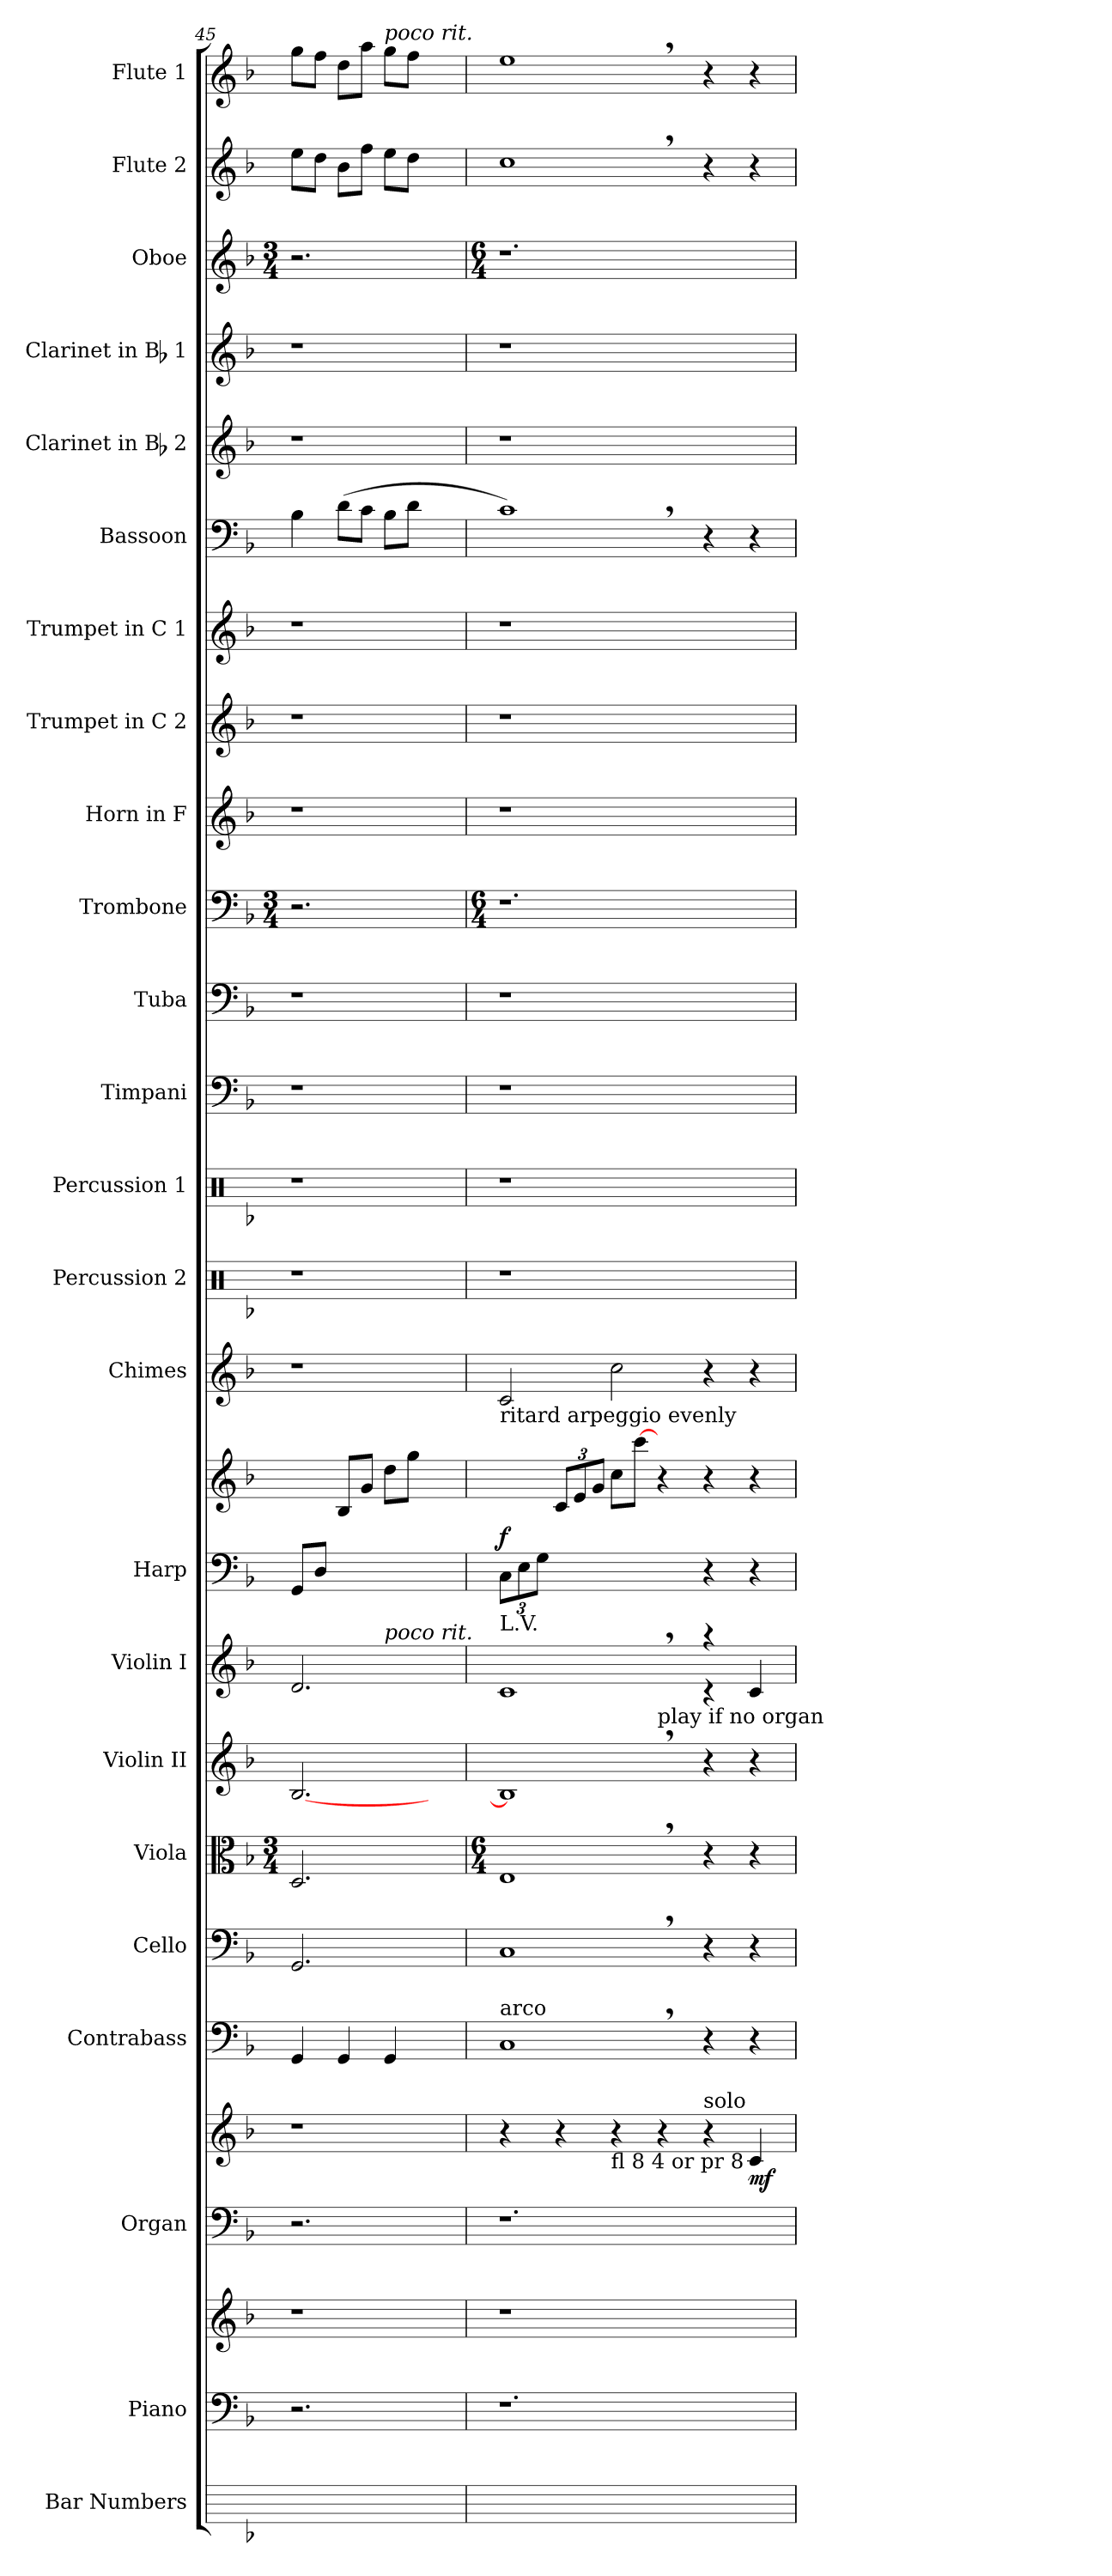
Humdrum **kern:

**kern	**kern	**kern	**kern	**kern	**dynam	**kern	**kern	**kern	**kern	**kern	**kern	**kern	**dynam	**kern	**kern	**kern	**kern	**kern	**kern	**kern	**kern	**kern	**kern	**kern	**kern	**kern	**kern	**kern
*part24	*part23	*part23	*part22	*part22	*part22	*part21	*part20	*part19	*part18	*part17	*part16	*part16	*part16	*part15	*part14	*part13	*part12	*part11	*part10	*part9	*part8	*part7	*part6	*part5	*part4	*part3	*part2	*part1
*staff27	*staff26	*staff25	*staff24	*staff23	*staff23/24	*staff22	*staff21	*staff20	*staff19	*staff18	*staff17	*staff16	*staff16/17	*staff15	*staff14	*staff13	*staff12	*staff11	*staff10	*staff9	*staff8	*staff7	*staff6	*staff5	*staff4	*staff3	*staff2	*staff1
*I"Bar Numbers	*I"Piano	*	*I"Organ	*	*	*I"Contrabass	*I"Cello	*I"Viola	*I"Violin II	*I"Violin I	*I"Harp	*	*	*I"Chimes	*I"Percussion 2	*I"Percussion 1	*I"Timpani	*I"Tuba	*I"Trombone	*I"Horn in F	*I"Trumpet in C 2	*I"Trumpet in C 1	*I"Bassoon	*I"Clarinet in Bb 2	*I"Clarinet in Bb 1	*I"Oboe	*I"Flute 2	*I"Flute 1
*	*I'Pno.	*	*I'Org.	*	*	*I'Cb.	*	*I'Vla.	*I'Vln. II	*I'Vln. I	*I'Hp.	*	*	*I'Chm.	*I'Perc. 2	*I'Perc. 1	*I'Timp.	*I'Tuba	*I'Tbn.	*	*I'Tpt 2	*I'Tpt 1	*I'Bsn.	*I'Cl 2	*I'Cl 1	*I'Ob.	*I'Fl 2	*I'Fl 1
*	*clefF4	*clefG2	*clefF4	*clefG2	*	*clefF4	*clefF4	*clefC3	*clefG2	*clefG2	*clefF4	*clefG2	*	*clefG2	*clefX	*clefX	*clefF4	*clefF4	*clefF4	*clefG2	*clefG2	*clefG2	*clefF4	*clefG2	*clefG2	*clefG2	*clefG2	*clefG2
*	*	*	*	*	*	*ITrd7c12	*	*	*	*	*	*	*	*	*	*	*	*	*	*	*	*	*	*	*	*	*	*
*k[b-]	*k[b-]	*k[b-]	*k[b-]	*k[b-]	*	*k[b-]	*k[b-]	*k[b-]	*k[b-]	*k[b-]	*k[b-]	*k[b-]	*	*k[b-]	*k[b-]	*k[b-]	*k[b-]	*k[b-]	*k[b-]	*k[b-]	*k[b-]	*k[b-]	*k[b-]	*k[b-]	*k[b-]	*k[b-]	*k[b-]	*k[b-]
*F:	*F:	*F:	*F:	*F:	*	*F:	*F:	*F:	*F:	*F:	*F:	*F:	*	*F:	*F:	*F:	*F:	*F:	*F:	*F:	*F:	*F:	*F:	*F:	*F:	*F:	*F:	*F:
*	*	*	*	*	*	*	*	*M3/4	*	*	*	*	*	*	*	*	*	*	*M3/4	*	*	*	*	*	*	*M3/4	*	*
=45	=45	=45	=45	=45	=45	=45	=45	=45	=45	=45	=45	=45	=45	=45	=45	=45	=45	=45	=45	=45	=45	=45	=45	=45	=45	=45	=45	=45
*	*	*	*	*	*	*	*	*	*	*^	*	*	*	*	*	*	*	*	*	*	*	*	*	*	*	*	*	*
1ryy	2.r	1r	2.r	1r	.	4GGG/	2.GG/	2.D/	[2.B-/	2.d/	2ryy	8GG/L	4ryy	.	1r	1r	1r	1r	1r	2.r	1r	1r	1r	4B-\	1r	1r	2.r	8ee\L	8gg\L
.	.	.	.	.	.	.	.	.	.	.	.	8D/J	.	.	.	.	.	.	.	.	.	.	.	.	.	.	.	8dd\J	8ff\J
.	.	.	.	.	.	4GGG/	.	.	.	.	.	4ryy	8B-/L	.	.	.	.	.	.	.	.	.	.	(>8d\L	.	.	.	8b-\L	8dd\L
.	.	.	.	.	.	.	.	.	.	.	.	.	8g/J	.	.	.	.	.	.	.	.	.	.	8c\J	.	.	.	8ff\J	8aa\J
!	!	!	!	!	!	!	!	!	!	!	!	!	!	!	!	!	!	!	!	!	!	!	!	!	!	!	!	!	!LO:TX:a:i:t=poco rit.
!	!	!	!	!	!	!	!	!	!	!	!LO:TX:a:i:t=poco rit.	!	!	!	!	!	!	!	!	!	!	!	!	!	!	!	!	!	!
.	.	.	.	.	.	4GGG/	.	.	.	.	2ryy	4ryy	8dd\L	.	.	.	.	.	.	.	.	.	.	8B-\L	.	.	.	8ee\L	8gg\L
.	.	.	.	.	.	.	.	.	.	.	.	.	8gg\J	.	.	.	.	.	.	.	.	.	.	8d\J	.	.	.	8dd\J	8ff\J
.	4ryy	.	4ryy	.	.	4ryy	4ryy	4ryy	4ryy	4ryy	.	4ryy	4ryy	.	.	.	.	.	.	4ryy	.	.	.	4ryy	.	.	4ryy	4ryy	4ryy
=46	=46	=46	=46	=46	=46	=46	=46	=46	=46	=46	=46	=46	=46	=46	=46	=46	=46	=46	=46	=46	=46	=46	=46	=46	=46	=46	=46	=46	=46
*	*	*	*	*	*	*	*	*M6/4	*	*	*	*	*	*	*	*	*	*	*	*M6/4	*	*	*	*	*	*	*M6/4	*	*
*	*	*	*	*	*	*	*	*	*	*MM92	*	*	*	*	*	*	*	*	*	*	*	*	*	*	*	*	*	*	*MM92
!	!	!	!	!	!	!	!	!	!	!	!	!	!LO:TX:a:t=ritard arpeggio evenly	!	!	!	!	!	!	!	!	!	!	!	!	!	!	!	!
!	!	!	!	!	!	!	!	!	!	!	!	!LO:TX:b:t=L.V.	!	!	!	!	!	!	!	!	!	!	!	!	!	!	!	!	!
!	!	!	!	!	!	!LO:TX:a:t=arco	!	!	!	!	!	!	!	!	!	!	!	!	!	!	!	!	!	!	!	!	!	!	!
!	!	!	!	!	!	!	!	!	!	!	!	!	!	!LO:DY:a=2	!	!	!	!	!	!	!	!	!	!	!	!	!	!	!
1ryy	1.r	1r	1.r	4r	.	1CC,>	1C,>	1E,>	1B-,>]	1c,>	4ryy	12C\L	4ryy	f	2c/	1r	1r	1r	1r	1.r	1r	1r	1r	1c,>)	1r	1r	1.r	1cc,>	1ee,>
.	.	.	.	.	.	.	.	.	.	.	.	12E\	.	.	.	.	.	.	.	.	.	.	.	.	.	.	.	.	.
.	.	.	.	.	.	.	.	.	.	.	.	12G\J	.	.	.	.	.	.	.	.	.	.	.	.	.	.	.	.	.
.	.	.	.	4r	.	.	.	.	.	.	4ryy	4ryy	12c/L	.	.	.	.	.	.	.	.	.	.	.	.	.	.	.	.
.	.	.	.	.	.	.	.	.	.	.	.	.	12e/	.	.	.	.	.	.	.	.	.	.	.	.	.	.	.	.
.	.	.	.	.	.	.	.	.	.	.	.	.	12g/J	.	.	.	.	.	.	.	.	.	.	.	.	.	.	.	.
!	!	!	!	!LO:TX:b:t=fl 8 4 or pr 8	!	!	!	!	!	!	!	!	!	!	!	!	!	!	!	!	!	!	!	!	!	!	!	!	!
.	.	.	.	4r	.	.	.	.	.	.	4ryy	4ryy	8cc\L	.	2cc\	.	.	.	.	.	.	.	.	.	.	.	.	.	.
.	.	.	.	.	.	.	.	.	.	.	.	.	[8ccc\J	.	.	.	.	.	.	.	.	.	.	.	.	.	.	.	.
!	!	!	!	!	!	!	!	!	!	!	!LO:TX:b:t=play if no organ	!	!	!	!	!	!	!	!	!	!	!	!	!	!	!	!	!	!
.	.	.	.	4r	.	.	.	.	.	.	4ryy	4ryy	4r	.	.	.	.	.	.	.	.	.	.	.	.	.	.	.	.
!	!	!	!	!LO:TX:a:t=solo	!	!	!	!	!	!	!	!	!	!	!	!	!	!	!	!	!	!	!	!	!	!	!	!	!
2ryy	.	2ryy	.	4r	.	4r	4r	4r	4r	4raa	4rc	4r	4r	.	4r	2ryy	2ryy	2ryy	2ryy	.	2ryy	2ryy	2ryy	4r	2ryy	2ryy	.	4r	4r
!	!	!	!	!	!LO:DY:b	!	!	!	!	!	!	!	!	!	!	!	!	!	!	!	!	!	!	!	!	!	!	!	!
.	.	.	.	4c/	mf	4r	4r	4r	4r	4ryy	4c/	4r	4r	.	4r	.	.	.	.	.	.	.	.	4r	.	.	.	4r	4r
*	*	*	*	*	*	*	*	*	*	*v	*v	*	*	*	*	*	*	*	*	*	*	*	*	*	*	*	*	*	*
=	=	=	=	=	=	=	=	=	=	=	=	=	=	=	=	=	=	=	=	=	=	=	=	=	=	=	=	=
*-	*-	*-	*-	*-	*-	*-	*-	*-	*-	*-	*-	*-	*-	*-	*-	*-	*-	*-	*-	*-	*-	*-	*-	*-	*-	*-	*-	*-
